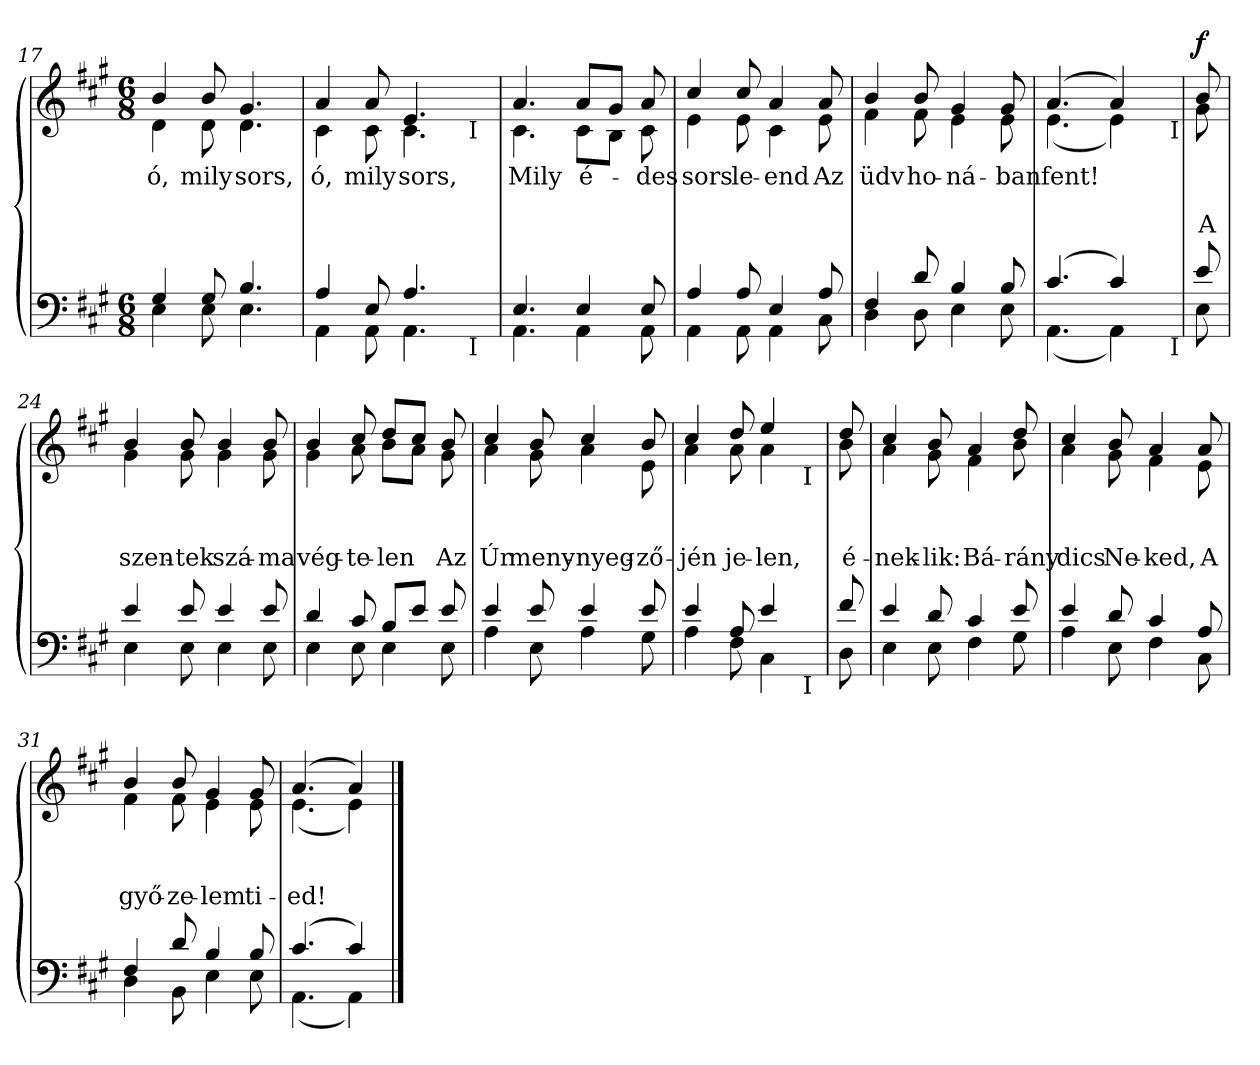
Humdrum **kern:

**kern	**kern	**text	**text	**text	**dynam
*part2	*part1	*part1	*part1	*part1	*part1
*staff2	*staff1	*staff1	*staff1	*staff1	*staff1
!!LO:LB:g=z
*clefF4	*clefG2	*	*	*	*
*k[f#c#g#]	*k[f#c#g#]	*	*	*	*
*f#:	*f#:	*	*	*	*
*M6/8	*M6/8	*	*	*	*
=17	=17	=17	=17	=17	=17
*^	*	*	*	*	*
!	!	!	!LO:LY:b	!	!	!
*	*	*^	*	*	*	*
4G#/	4E\	4b/	4d\	ó,	.	.	.
!	!	!	!	!LO:LY:b	!	!	!
8G#/	8E\	8b/	8d\	mily	.	.	.
!	!	!	!	!LO:LY:b	!	!	!
4.B/	4.E\	4.g#/	4.d\	sors,	.	.	.
*	*	*v	*v	*	*	*	*
=18	=18	=18	=18	=18	=18	=18
*	*	*^	*	*	*	*
!	!	!	!	!LO:LY:b	!	!	!
*	*^	*	*^	*	*	*	*
4A/	4AA\	2ryy	4a/	4c#\	2ryy	ó,	.	.	.
!	!	!	!	!	!	!LO:LY:b	!	!	!
8E/	8AA\	.	8a/	8c#\	.	mily	.	.	.
!	!	!	!	!	!	!LO:LY:b	!	!	!
4.A/	4.AA\	.	4.e/	4.c#\	.	sors,	.	.	.
.	.	8ryy	.	.	8ryy	.	.	.	.
!	!	!	!	!	!LO:TX:b:t=I	!	!	!	!
!	!	!LO:TX:b:t=I	!	!	!	!	!	!	!
.	.	8ryy	.	.	8ryy	.	.	.	.
*	*v	*v	*	*	*	*	*	*	*
*	*	*v	*v	*v	*	*	*	*
=19	=19	=19	=19	=19	=19	=19
*	*^	*^	*	*	*	*
*	*	*	*	*^	*	*	*	*
!	!	!	!	!	!	!LO:LY:b	!	!	!
*	*v	*v	*	*	*	*	*	*	*
*	*	*	*v	*v	*	*	*	*
4.E/	4.AA\	4.a/	4.c#\	Mily	.	.	.
!	!	!	!	!LO:LY:b	!	!	!
4E/	4AA\	8a/L	8c#\L	é-	.	.	.
.	.	8g#/J	8B\J	.	.	.	.
!	!	!	!	!LO:LY:b	!	!	!
8E/	8AA\	8a/	8c#\	-des	.	.	.
=20	=20	=20	=20	=20	=20	=20	=20
!	!	!	!	!LO:LY:b	!	!	!
4A/	4AA\	4cc#/	4e\	sors	.	.	.
!	!	!	!	!LO:LY:b	!	!	!
8A/	8AA\	8cc#/	8e\	le-	.	.	.
!	!	!	!	!LO:LY:b	!	!	!
4E/	4AA\	4a/	4c#\	-end	.	.	.
!	!	!	!	!LO:LY:b	!	!	!
8A/	8C#\	8a/	8e\	Az	.	.	.
=21	=21	=21	=21	=21	=21	=21	=21
!	!	!	!	!LO:LY:b	!	!	!
4F#/	4D\	4b/	4f#\	üdv	.	.	.
!	!	!	!	!LO:LY:b	!	!	!
8d/	8D\	8b/	8f#\	ho-	.	.	.
!	!	!	!	!LO:LY:b	!	!	!
4B/	4E\	4g#/	4e\	-ná-	.	.	.
!	!	!	!	!LO:LY:b	!	!	!
8B/	8E\	8g#/	8e\	-ban	.	.	.
*	*	*v	*v	*	*	*	*
=22	=22	=22	=22	=22	=22	=22
*	*	*^	*	*	*	*
!	!	!	!	!LO:LY:b	!	!	!
*	*^	*	*^	*	*	*	*
(>4.c#/	(<4.AA\	2ryy	(>4.a/	(<4.e\	2ryy	fent!	.	.	.
4c#/)	4AA\)	.	4a/)	4e\)	.	.	.	.	.
.	.	16.ryy	.	.	16.ryy	.	.	.	.
!	!	!	!	!	!LO:TX:b:t=I	!	!	!	!
!	!	!LO:TX:b:t=I	!	!	!	!	!	!	!
.	.	32ryy	.	.	32ryy	.	.	.	.
*	*v	*v	*	*	*	*	*	*	*
*	*	*v	*v	*v	*	*	*	*
!!LO:LB:g=z
=23	=23	=23	=23	=23	=23	=23
*	*^	*^	*	*	*	*
*	*	*	*	*^	*	*	*	*
!	!	!	!	!	!	!	!	!LO:LY:b	!LO:DY:a
*	*v	*v	*	*	*	*	*	*	*
*	*	*	*v	*v	*	*	*	*
8e/	8E\	8b/	8g#\	.	.	A	f
=24	=24	=24	=24	=24	=24	=24	=24
!	!	!	!	!	!	!LO:LY:b	!
4e/	4E\	4b/	4g#\	.	.	szen-	.
!	!	!	!	!	!	!LO:LY:b	!
8e/	8E\	8b/	8g#\	.	.	-tek	.
!	!	!	!	!	!	!LO:LY:b	!
4e/	4E\	4b/	4g#\	.	.	szá-	.
!	!	!	!	!	!	!LO:LY:b	!
8e/	8E\	8b/	8g#\	.	.	-ma	.
=25	=25	=25	=25	=25	=25	=25	=25
!	!	!	!	!	!	!LO:LY:b	!
4d/	4E\	4b/	4g#\	.	.	vég-	.
!	!	!	!	!	!	!LO:LY:b	!
8c#/	8E\	8cc#/	8a\	.	.	-te-	.
!	!	!	!	!	!	!LO:LY:b	!
8B/L	4E\	8dd/L	8b\L	.	.	-len	.
8e/J	.	8cc#/J	8a\J	.	.	.	.
!	!	!	!	!	!	!LO:LY:b	!
8e/	8E\	8b/	8g#\	.	.	Az	.
=26	=26	=26	=26	=26	=26	=26	=26
!	!	!	!	!	!	!LO:LY:b	!
4e/	4A\	4cc#/	4a\	.	.	Úr	.
!	!	!	!	!	!	!LO:LY:b	!
8e/	8E\	8b/	8g#\	.	.	meny-	.
!	!	!	!	!	!	!LO:LY:b	!
4e/	4A\	4cc#/	4a\	.	.	-nyeg-	.
!	!	!	!	!	!	!LO:LY:b	!
8e/	8G#\	8b/	8e\	.	.	-ző-	.
*	*	*v	*v	*	*	*	*
=27	=27	=27	=27	=27	=27	=27
*	*	*^	*	*	*	*
!	!	!	!	!	!	!LO:LY:b	!
*	*^	*	*^	*	*	*	*
4e/	4A\	2ryy	4cc#/	4a\	2ryy	.	.	-jén	.
!	!	!	!	!	!	!	!	!LO:LY:b	!
8A/	8F#\	.	8dd/	8a\	.	.	.	je-	.
!	!	!	!	!	!	!	!	!LO:LY:b	!
4e/	4C#\	.	4ee/	4a\	.	.	.	-len,	.
.	.	32ryy	.	.	32ryy	.	.	.	.
!	!	!	!	!	!LO:TX:b:t=I	!	!	!	!
!	!	!LO:TX:b:t=I	!	!	!	!	!	!	!
.	.	16.ryy	.	.	16.ryy	.	.	.	.
*	*v	*v	*	*	*	*	*	*	*
*	*	*v	*v	*v	*	*	*	*
!!LO:PB:g=z
=28	=28	=28	=28	=28	=28	=28
*	*^	*^	*	*	*	*
*	*	*	*	*^	*	*	*	*
!	!	!	!	!	!	!	!	!LO:LY:b	!
*	*v	*v	*	*	*	*	*	*	*
*	*	*	*v	*v	*	*	*	*
8f#/	8D\	8dd/	8b\	.	.	é-	.
=29	=29	=29	=29	=29	=29	=29	=29
!	!	!	!	!	!	!LO:LY:b	!
4e/	4E\	4cc#/	4a\	.	.	-nek-	.
!	!	!	!	!	!	!LO:LY:b	!
8d/	8E\	8b/	8g#\	.	.	-lik:	.
!	!	!	!	!	!	!LO:LY:b	!
4c#/	4F#\	4a/	4f#\	.	.	Bá-	.
!	!	!	!	!	!	!LO:LY:b	!
8e/	8G#\	8dd/	8b\	.	.	-rány	.
=30	=30	=30	=30	=30	=30	=30	=30
!	!	!	!	!	!	!LO:LY:b	!
4e/	4A\	4cc#/	4a\	.	.	dics	.
!	!	!	!	!	!	!LO:LY:b	!
8d/	8E\	8b/	8g#\	.	.	Ne-	.
!	!	!	!	!	!	!LO:LY:b	!
4c#/	4F#\	4a/	4f#\	.	.	-ked,	.
!	!	!	!	!	!	!LO:LY:b	!
8A/	8C#\	8a/	8e\	.	.	A	.
=31	=31	=31	=31	=31	=31	=31	=31
!	!	!	!	!	!	!LO:LY:b	!
4F#/	4D\	4b/	4f#\	.	.	győ-	.
!	!	!	!	!	!	!LO:LY:b	!
8d/	8BB\	8b/	8f#\	.	.	-ze-	.
!	!	!	!	!	!	!LO:LY:b	!
4B/	4E\	4g#/	4e\	.	.	-lem	.
!	!	!	!	!	!	!LO:LY:b	!
8B/	8E\	8g#/	8e\	.	.	ti-	.
=32	=32	=32	=32	=32	=32	=32	=32
!	!	!	!	!	!	!LO:LY:b	!
(>4.c#/	(<4.AA\	(>4.a/	(<4.e\	.	.	-ed!	.
4c#/)	4AA\)	4a/)	4e\)	.	.	.	.
*v	*v	*	*	*	*	*	*
*	*v	*v	*	*	*	*
==	==	==	==	==	==
*-	*-	*-	*-	*-	*-
